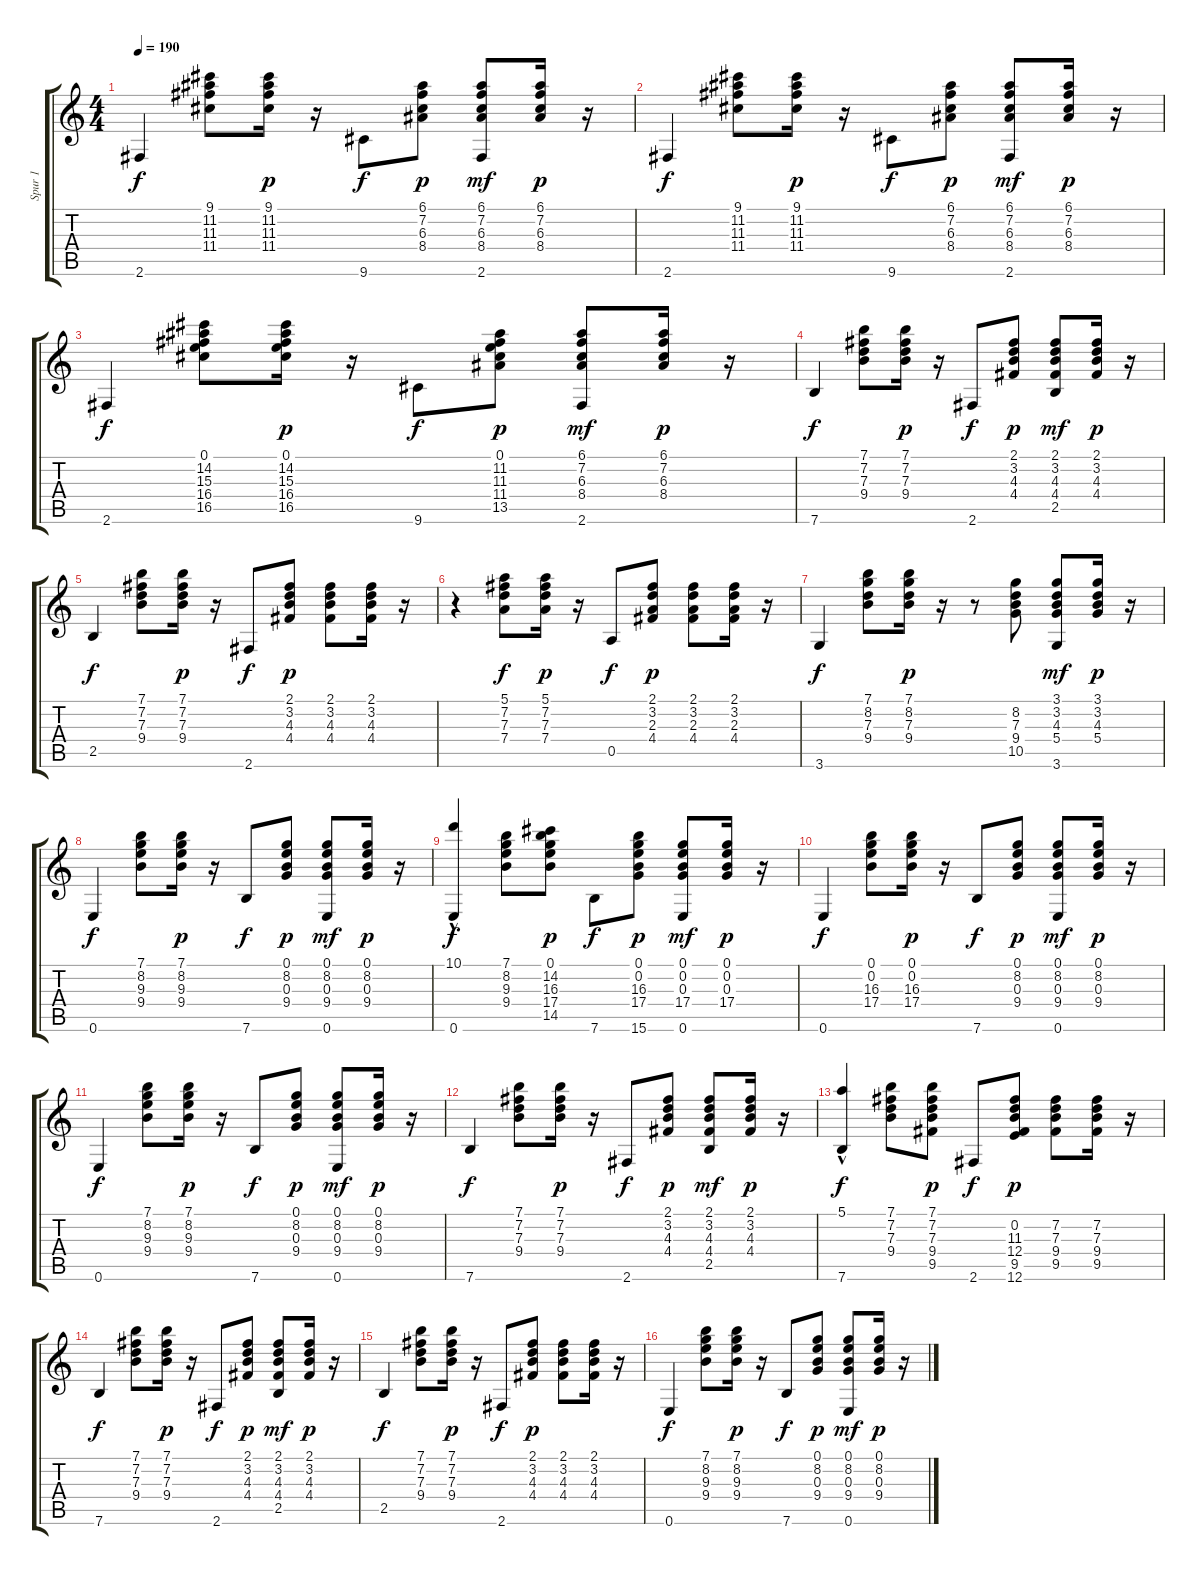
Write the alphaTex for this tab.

\track ("Spur 1" "Spur 1") {instrument acousticguitarsteel}
\staff {score tabs}
\tuning (E4 B3 G3 D3 A2 E2) {hide}
\ts (4 4)
\tempo 190
\clef g2
\ks c
2.6.4{dy f} (9.1 11.2 11.3 11.4).8 (9.1 11.2 11.3 11.4).16{dy p} r.16 9.6.8{dy f} (6.1 7.2 6.3 8.4).8{dy p} (6.1 7.2 6.3 8.4 2.6).8{dy mf} (6.1 7.2 6.3 8.4).16{dy p} r.16 |
2.6.4{dy f} (9.1 11.2 11.3 11.4).8 (9.1 11.2 11.3 11.4).16{dy p} r.16 9.6.8{dy f} (6.1 7.2 6.3 8.4).8{dy p} (6.1 7.2 6.3 8.4 2.6).8{dy mf} (6.1 7.2 6.3 8.4).16{dy p} r.16 |
2.6.4{dy f} (0.1 14.2 15.3 16.4 16.5).8 (0.1 14.2 15.3 16.4 16.5).16{dy p} r.16 9.6.8{dy f} (0.1 11.2 11.3 11.4 13.5).8{dy p} (6.1 7.2 6.3 8.4 2.6).8{dy mf} (6.1 7.2 6.3 8.4).16{dy p} r.16 |
7.6.4{dy f} (7.1 7.2 7.3 9.4).8 (7.1 7.2 7.3 9.4).16{dy p} r.16 2.6.8{dy f} (2.1 3.2 4.3 4.4).8{dy p} (2.1 3.2 4.3 4.4 2.5).8{dy mf} (2.1 3.2 4.3 4.4).16{dy p} r.16 |
2.5.4{dy f} (7.1 7.2 7.3 9.4).8 (7.1 7.2 7.3 9.4).16{dy p} r.16 2.6.8{dy f} (2.1 3.2 4.3 4.4).8{dy p} (2.1 3.2 4.3 4.4).8 (2.1 3.2 4.3 4.4).16 r.16 |
r.4 (5.1 7.2 7.3 7.4).8{dy f} (5.1 7.2 7.3 7.4).16{dy p} r.16 0.5.8{dy f} (2.1 3.2 2.3 4.4).8{dy p} (2.1 3.2 2.3 4.4).8 (2.1 3.2 2.3 4.4).16 r.16 |
3.6.4{dy f} (7.1 8.2 7.3 9.4).8 (7.1 8.2 7.3 9.4).16{dy p} r.16 r.8 (8.2 7.3 9.4 10.5).8 (3.1 3.2 4.3 5.4 3.6).8{dy mf} (3.1 3.2 4.3 5.4).16{dy p} r.16 |
0.6.4{dy f} (7.1 8.2 9.3 9.4).8 (7.1 8.2 9.3 9.4).16{dy p} r.16 7.6.8{dy f} (0.1 8.2 0.3 9.4).8{dy p} (0.1 8.2 0.3 9.4 0.6).8{dy mf} (0.1 8.2 0.3 9.4).16{dy p} r.16 |
(10.1{hac} 0.6).4{dy f} (7.1 8.2 9.3 9.4).8 (0.1 14.2 16.3 17.4 14.5).8{dy p} 7.6.8{dy f} (0.1 0.2 16.3 17.4 15.6).8{dy p} (0.1 0.2 0.3 17.4 0.6).8{dy mf} (0.1 0.2 0.3 17.4).16{dy p} r.16 |
0.6.4{dy f} (0.1 0.2 16.3 17.4).8 (0.1 0.2 16.3 17.4).16{dy p} r.16 7.6.8{dy f} (0.1 8.2 0.3 9.4).8{dy p} (0.1 8.2 0.3 9.4 0.6).8{dy mf} (0.1 8.2 0.3 9.4).16{dy p} r.16 |
0.6.4{dy f} (7.1 8.2 9.3 9.4).8 (7.1 8.2 9.3 9.4).16{dy p} r.16 7.6.8{dy f} (0.1 8.2 0.3 9.4).8{dy p} (0.1 8.2 0.3 9.4 0.6).8{dy mf} (0.1 8.2 0.3 9.4).16{dy p} r.16 |
7.6.4{dy f} (7.1 7.2 7.3 9.4).8 (7.1 7.2 7.3 9.4).16{dy p} r.16 2.6.8{dy f} (2.1 3.2 4.3 4.4).8{dy p} (2.1 3.2 4.3 4.4 2.5).8{dy mf} (2.1 3.2 4.3 4.4).16{dy p} r.16 |
(5.1{hac} 7.6).4{dy f} (7.1 7.2 7.3 9.4).8 (7.1 7.2 7.3 9.4 9.5).8{dy p} 2.6.8{dy f} (0.2 11.3 12.4 9.5 12.6).8{dy p} (7.2 7.3 9.4 9.5).8 (7.2 7.3 9.4 9.5).16 r.16 |
7.6.4{dy f} (7.1 7.2 7.3 9.4).8 (7.1 7.2 7.3 9.4).16{dy p} r.16 2.6.8{dy f} (2.1 3.2 4.3 4.4).8{dy p} (2.1 3.2 4.3 4.4 2.5).8{dy mf} (2.1 3.2 4.3 4.4).16{dy p} r.16 |
2.5.4{dy f} (7.1 7.2 7.3 9.4).8 (7.1 7.2 7.3 9.4).16{dy p} r.16 2.6.8{dy f} (2.1 3.2 4.3 4.4).8{dy p} (2.1 3.2 4.3 4.4).8 (2.1 3.2 4.3 4.4).16 r.16 |
0.6.4{dy f} (7.1 8.2 9.3 9.4).8 (7.1 8.2 9.3 9.4).16{dy p} r.16 7.6.8{dy f} (0.1 8.2 0.3 9.4).8{dy p} (0.1 8.2 0.3 9.4 0.6).8{dy mf} (0.1 8.2 0.3 9.4).16{dy p} r.16
